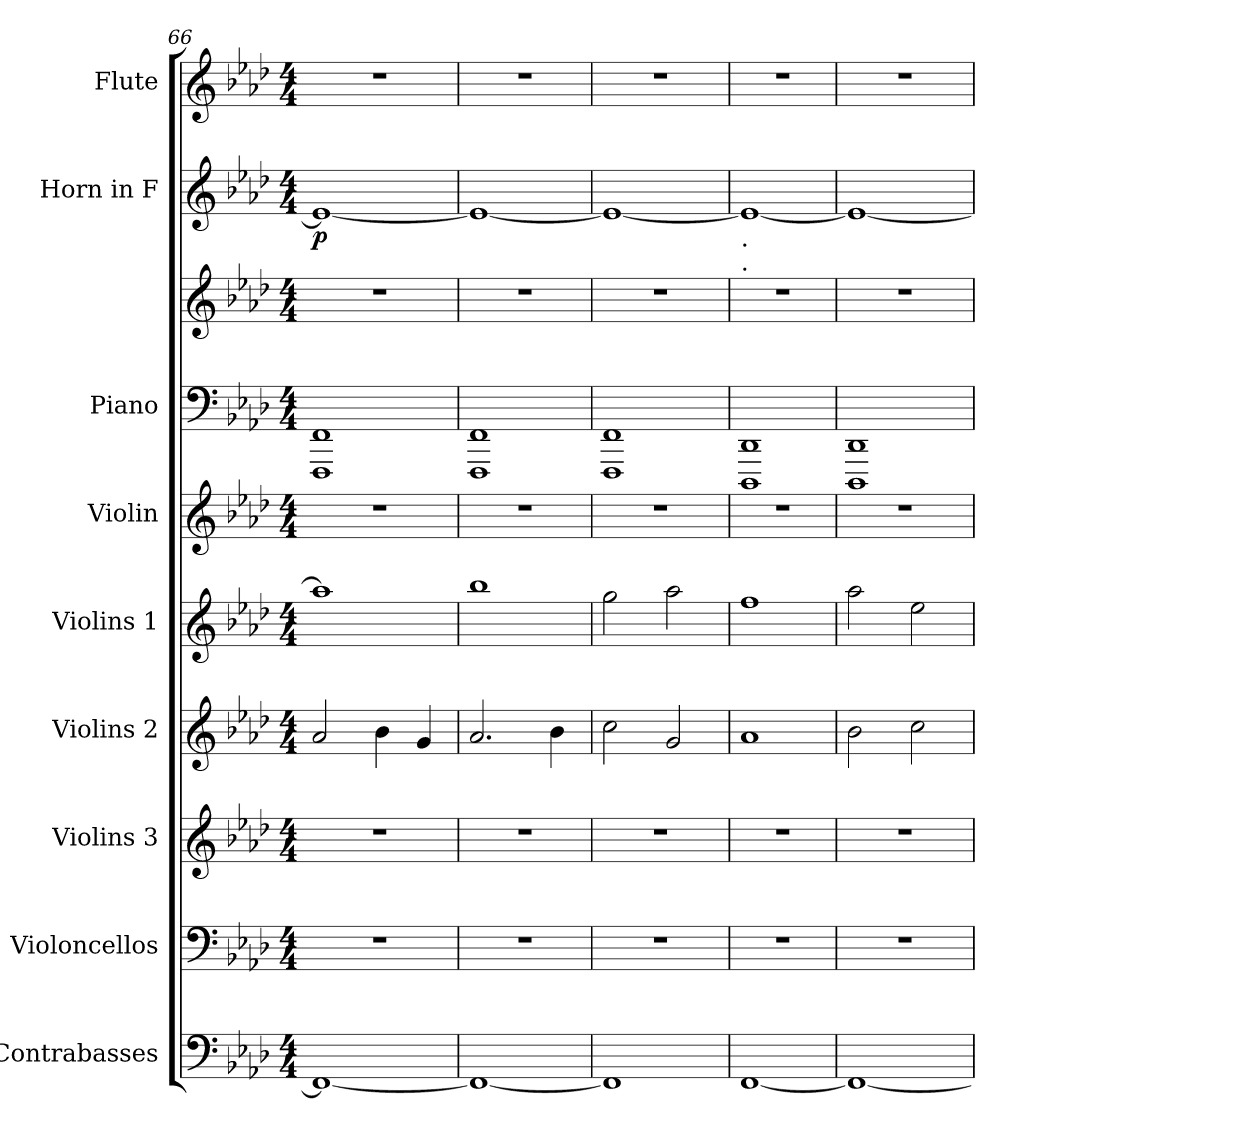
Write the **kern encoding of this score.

**kern	**kern	**kern	**kern	**kern	**kern	**kern	**kern	**kern	**dynam	**kern
*part9	*part8	*part7	*part6	*part5	*part4	*part3	*part3	*part2	*part2	*part1
*staff10	*staff9	*staff8	*staff7	*staff6	*staff5	*staff4	*staff3	*staff2	*staff2	*staff1
*I"Contrabasses	*I"Violoncellos	*I"Violins 3	*I"Violins 2	*I"Violins 1	*I"Violin	*I"Piano	*	*I"Horn in F	*	*I"Flute
*I'Cbs.	*I'Vcs.	*I'Vlns. 3	*I'Vlns. 2	*I'Vlns. 1	*I'Vln.	*I'Pno.	*	*	*	*I'Fl.
*clefF4	*clefF4	*clefG2	*clefG2	*clefG2	*clefG2	*clefF4	*clefG2	*clefG2	*	*clefG2
*ITrd7c12	*	*	*	*	*	*	*	*ITrd4c7	*	*
*k[b-e-a-d-]	*k[b-e-a-d-]	*k[b-e-a-d-]	*k[b-e-a-d-]	*k[b-e-a-d-]	*k[b-e-a-d-]	*k[b-e-a-d-]	*k[b-e-a-d-]	*k[b-e-a-d-g-]	*	*k[b-e-a-d-]
*M4/4	*M4/4	*M4/4	*M4/4	*M4/4	*M4/4	*M4/4	*M4/4	*M4/4	*	*M4/4
=66	=66	=66	=66	=66	=66	=66	=66	=66	=66	=66
!	!	!	!	!	!	!	!	!	!LO:DY:b	!
1FFF_	1r	1r	2a-/	1aa-]	1r	1FFF 1FF	1r	1A-_	p	1r
.	.	.	4b-\	.	.	.	.	.	.	.
.	.	.	4g/	.	.	.	.	.	.	.
=67	=67	=67	=67	=67	=67	=67	=67	=67	=67	=67
1FFF_	1r	1r	2.a-/	1bb-	1r	1FFF 1FF	1r	1A-_	.	1r
.	.	.	4b-\	.	.	.	.	.	.	.
=68	=68	=68	=68	=68	=68	=68	=68	=68	=68	=68
1FFF]	1r	1r	2cc\	2gg\	1r	1FFF 1FF	1r	1A-_	.	1r
.	.	.	2g/	2aa-\	.	.	.	.	.	.
!!LO:LB:g=z
=69	=69	=69	=69	=69	=69	=69	=69	=69	=69	=69
!	!	!	!	!	!	!	!LO:TX:a:t=.	!	!	!
!	!	!	!	!	!	!	!LO:TX:a:t=.	!	!	!
[1FFF	1r	1r	1a-	1ff	1r	1DDD- 1DD-	1r	1A-_	.	1r
=70	=70	=70	=70	=70	=70	=70	=70	=70	=70	=70
1FFF_	1r	1r	2b-\	2aa-\	1r	1DDD- 1DD-	1r	1A-_	.	1r
.	.	.	2cc\	2ee-\	.	.	.	.	.	.
=	=	=	=	=	=	=	=	=	=	=
*-	*-	*-	*-	*-	*-	*-	*-	*-	*-	*-
